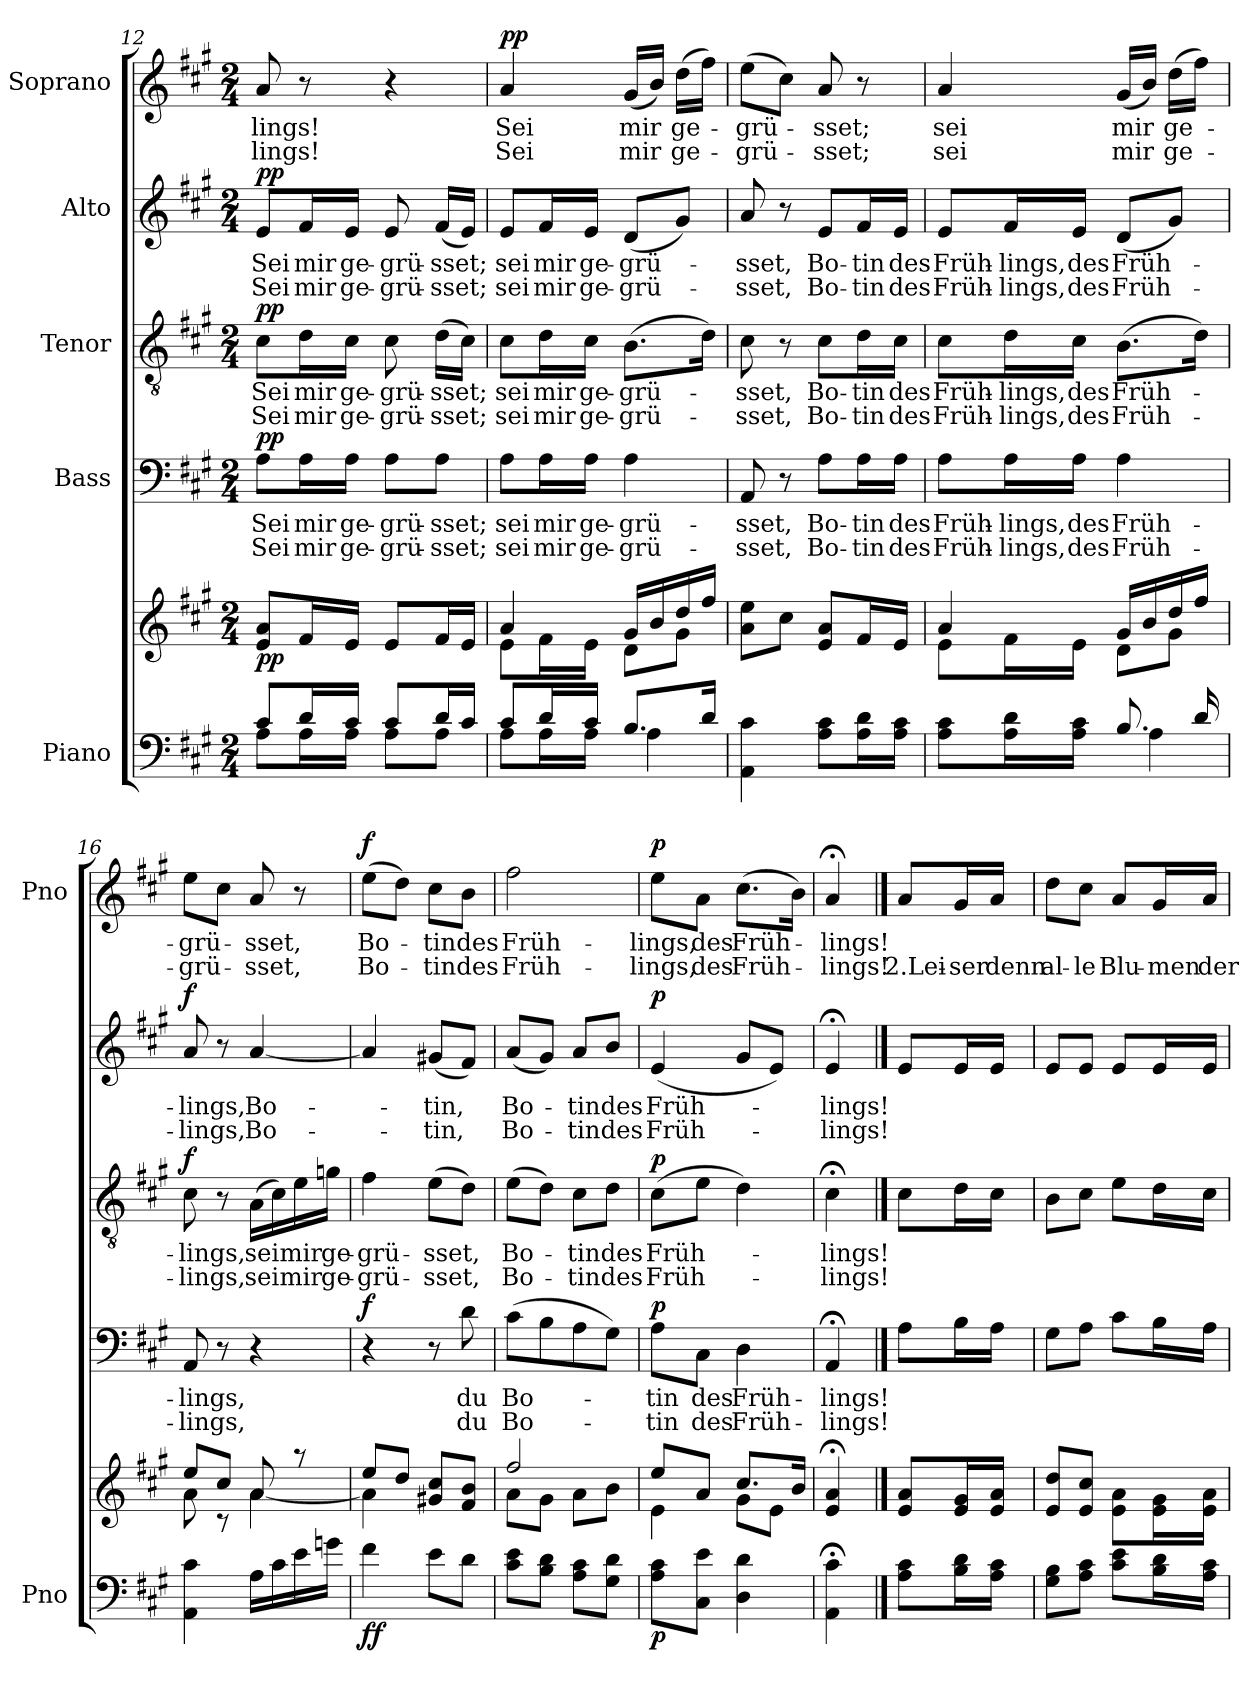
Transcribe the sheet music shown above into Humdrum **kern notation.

**kern	**kern	**dynam	**kern	**text	**text	**dynam	**kern	**text	**text	**dynam	**kern	**text	**text	**dynam	**kern	**text	**text	**dynam
*part5	*part5	*part5	*part4	*part4	*part4	*part4	*part3	*part3	*part3	*part3	*part2	*part2	*part2	*part2	*part1	*part1	*part1	*part1
*staff6	*staff5	*staff5/6	*staff4	*staff4	*staff4	*staff4	*staff3	*staff3	*staff3	*staff3	*staff2	*staff2	*staff2	*staff2	*staff1	*staff1	*staff1	*staff1
*I"Piano	*	*	*I"Bass	*	*	*	*I"Tenor	*	*	*	*I"Alto	*	*	*	*I"Soprano	*	*	*
*I'Pno	*	*	*	*	*	*	*	*	*	*	*	*	*	*	*I'Pno	*	*	*
*clefF4	*clefG2	*	*clefF4	*	*	*	*clefGv2	*	*	*	*clefG2	*	*	*	*clefG2	*	*	*
*k[f#c#g#]	*k[f#c#g#]	*	*k[f#c#g#]	*	*	*	*k[f#c#g#]	*	*	*	*k[f#c#g#]	*	*	*	*k[f#c#g#]	*	*	*
*A:	*A:	*	*A:	*	*	*	*A:	*	*	*	*A:	*	*	*	*A:	*	*	*
*M2/4	*M2/4	*	*M2/4	*	*	*	*M2/4	*	*	*	*M2/4	*	*	*	*M2/4	*	*	*
=12	=12	=12	=12	=12	=12	=12	=12	=12	=12	=12	=12	=12	=12	=12	=12	=12	=12	=12
*^	*	*	*	*	*	*	*	*	*	*	*	*	*	*	*	*	*	*
!	!	!	!LO:DY:b	!	!LO:LY:b	!LO:LY:b	!LO:DY:b	!	!LO:LY:b	!LO:LY:b	!LO:DY:b	!	!LO:LY:b	!LO:LY:b	!LO:DY:b	!	!LO:LY:b	!LO:LY:b	!
8c#/L	8A\L	8e/ 8a/L	pp	8A\L	Sei	Sei	pp	8c#\L	Sei	Sei	pp	8e/L	Sei	Sei	pp	8a/	-lings!	-lings!	.
!	!	!	!	!	!LO:LY:b	!LO:LY:b	!	!	!LO:LY:b	!LO:LY:b	!	!	!LO:LY:b	!LO:LY:b	!	!	!	!	!
16d/L	16A\L	16f#/L	.	16A\L	mir	mir	.	16d\L	mir	mir	.	16f#/L	mir	mir	.	8r	.	.	.
!	!	!	!	!	!LO:LY:b	!LO:LY:b	!	!	!LO:LY:b	!LO:LY:b	!	!	!LO:LY:b	!LO:LY:b	!	!	!	!	!
16c#/JJ	16A\JJ	16e/JJ	.	16A\JJ	ge-	ge-	.	16c#\JJ	ge-	ge-	.	16e/JJ	ge-	ge-	.	.	.	.	.
!	!	!	!	!	!LO:LY:b	!LO:LY:b	!	!	!LO:LY:b	!LO:LY:b	!	!	!LO:LY:b	!LO:LY:b	!	!	!	!	!
8c#/L	8A\L	8e/L	.	8A\L	-grü-	-grü-	.	8c#\	-grü-	-grü-	.	8e/	-grü-	-grü-	.	4r	.	.	.
!	!	!	!	!	!LO:LY:b	!LO:LY:b	!	!	!LO:LY:b	!LO:LY:b	!	!	!LO:LY:b	!LO:LY:b	!	!	!	!	!
16d/L	8A\J	16f#/L	.	8A\J	-sset;	-sset;	.	(>16d\LL	-sset;	-sset;	.	(<16f#/LL	-sset;	-sset;	.	.	.	.	.
16c#/JJ	.	16e/JJ	.	.	.	.	.	16c#\JJ)	.	.	.	16e/JJ)	.	.	.	.	.	.	.
!!LO:PB:g=z
=13	=13	=13	=13	=13	=13	=13	=13	=13	=13	=13	=13	=13	=13	=13	=13	=13	=13	=13	=13
*	*	*^	*	*	*	*	*	*	*	*	*	*	*	*	*	*	*	*	*
!	!	!	!	!	!	!LO:LY:b	!LO:LY:b	!	!	!LO:LY:b	!LO:LY:b	!	!	!LO:LY:b	!LO:LY:b	!	!	!LO:LY:b	!LO:LY:b	!LO:DY:b
8c#/L	8A\L	4a/	8e\L	.	8A\L	sei	sei	.	8c#\L	sei	sei	.	8e/L	sei	sei	.	4a/	Sei	Sei	pp
!	!	!	!	!	!	!LO:LY:b	!LO:LY:b	!	!	!LO:LY:b	!LO:LY:b	!	!	!LO:LY:b	!LO:LY:b	!	!	!	!	!
16d/L	16A\L	.	16f#\L	.	16A\L	mir	mir	.	16d\L	mir	mir	.	16f#/L	mir	mir	.	.	.	.	.
!	!	!	!	!	!	!LO:LY:b	!LO:LY:b	!	!	!LO:LY:b	!LO:LY:b	!	!	!LO:LY:b	!LO:LY:b	!	!	!	!	!
16c#/JJ	16A\JJ	.	16e\JJ	.	16A\JJ	ge-	ge-	.	16c#\JJ	ge-	ge-	.	16e/JJ	ge-	ge-	.	.	.	.	.
!	!	!	!	!	!	!LO:LY:b	!LO:LY:b	!	!	!LO:LY:b	!LO:LY:b	!	!	!LO:LY:b	!LO:LY:b	!	!	!LO:LY:b	!LO:LY:b	!
8.B/L	4A\	16g#/LL	8d\L	.	4A\	-grü-	-grü-	.	(>8.B\L	-grü-	-grü-	.	(<8d/L	-grü-	-grü-	.	(<16g#/LL	mir	mir	.
.	.	16b/	.	.	.	.	.	.	.	.	.	.	.	.	.	.	16b/JJ)	.	.	.
!	!	!	!	!	!	!	!	!	!	!	!	!	!	!	!	!	!	!LO:LY:b	!LO:LY:b	!
.	.	16dd/	8g#\J	.	.	.	.	.	.	.	.	.	8g#/J)	.	.	.	(>16dd\LL	ge-	ge-	.
16d/Jk	.	16ff#/JJ	.	.	.	.	.	.	16d\Jk)	.	.	.	.	.	.	.	16ff#\JJ)	.	.	.
*v	*v	*	*	*	*	*	*	*	*	*	*	*	*	*	*	*	*	*	*	*
*	*v	*v	*	*	*	*	*	*	*	*	*	*	*	*	*	*	*	*	*
=14	=14	=14	=14	=14	=14	=14	=14	=14	=14	=14	=14	=14	=14	=14	=14	=14	=14	=14
!	!	!	!	!LO:LY:b	!LO:LY:b	!	!	!LO:LY:b	!LO:LY:b	!	!	!LO:LY:b	!LO:LY:b	!	!	!LO:LY:b	!LO:LY:b	!
4AA\ 4c#\	8a\ 8ee\L	.	8AA/	-sset,	-sset,	.	8c#\	-sset,	-sset,	.	8a/	-sset,	-sset,	.	(>8ee\L	-grü-	-grü-	.
.	8cc#\J	.	8r	.	.	.	8r	.	.	.	8r	.	.	.	8cc#\J)	.	.	.
!	!	!	!	!LO:LY:b	!LO:LY:b	!	!	!LO:LY:b	!LO:LY:b	!	!	!LO:LY:b	!LO:LY:b	!	!	!LO:LY:b	!LO:LY:b	!
8A\ 8c#\L	8e/ 8a/L	.	8A\L	Bo-	Bo-	.	8c#\L	Bo-	Bo-	.	8e/L	Bo-	Bo-	.	8a/	-sset;	-sset;	.
!	!	!	!	!LO:LY:b	!LO:LY:b	!	!	!LO:LY:b	!LO:LY:b	!	!	!LO:LY:b	!LO:LY:b	!	!	!	!	!
16A\ 16d\L	16f#/L	.	16A\L	-tin	-tin	.	16d\L	-tin	-tin	.	16f#/L	-tin	-tin	.	8r	.	.	.
!	!	!	!	!LO:LY:b	!LO:LY:b	!	!	!LO:LY:b	!LO:LY:b	!	!	!LO:LY:b	!LO:LY:b	!	!	!	!	!
16A\ 16c#\JJ	16e/JJ	.	16A\JJ	des	des	.	16c#\JJ	des	des	.	16e/JJ	des	des	.	.	.	.	.
=15	=15	=15	=15	=15	=15	=15	=15	=15	=15	=15	=15	=15	=15	=15	=15	=15	=15	=15
*^	*^	*	*	*	*	*	*	*	*	*	*	*	*	*	*	*	*	*
!	!	!	!	!	!	!LO:LY:b	!LO:LY:b	!	!	!LO:LY:b	!LO:LY:b	!	!	!LO:LY:b	!LO:LY:b	!	!	!LO:LY:b	!LO:LY:b	!
8A\ 8c#\L	4ryy	4a/	8e\L	.	8A\L	Früh-	Früh-	.	8c#\L	Früh-	Früh-	.	8e/L	Früh-	Früh-	.	4a/	sei	sei	.
!	!	!	!	!	!	!LO:LY:b	!LO:LY:b	!	!	!LO:LY:b	!LO:LY:b	!	!	!LO:LY:b	!LO:LY:b	!	!	!	!	!
16A\ 16d\L	.	.	16f#\L	.	16A\L	-lings,	-lings,	.	16d\L	-lings,	-lings,	.	16f#/L	-lings,	-lings,	.	.	.	.	.
!	!	!	!	!	!	!LO:LY:b	!LO:LY:b	!	!	!LO:LY:b	!LO:LY:b	!	!	!LO:LY:b	!LO:LY:b	!	!	!	!	!
16A\ 16c#\JJ	.	.	16e\JJ	.	16A\JJ	des	des	.	16c#\JJ	des	des	.	16e/JJ	des	des	.	.	.	.	.
!	!	!	!	!	!	!LO:LY:b	!LO:LY:b	!	!	!LO:LY:b	!LO:LY:b	!	!	!LO:LY:b	!LO:LY:b	!	!	!LO:LY:b	!LO:LY:b	!
8.B/	4A\	16g#/LL	8d\L	.	4A\	Früh-	Früh-	.	(>8.B\L	Früh-	Früh-	.	(<8d/L	Früh-	Früh-	.	(<16g#/LL	mir	mir	.
.	.	16b/	.	.	.	.	.	.	.	.	.	.	.	.	.	.	16b/JJ)	.	.	.
!	!	!	!	!	!	!	!	!	!	!	!	!	!	!	!	!	!	!LO:LY:b	!LO:LY:b	!
.	.	16dd/	8g#\J	.	.	.	.	.	.	.	.	.	8g#/J)	.	.	.	(>16dd\LL	ge-	ge-	.
16d/	.	16ff#/JJ	.	.	.	.	.	.	16d\Jk)	.	.	.	.	.	.	.	16ff#\JJ)	.	.	.
*v	*v	*	*	*	*	*	*	*	*	*	*	*	*	*	*	*	*	*	*	*
=16	=16	=16	=16	=16	=16	=16	=16	=16	=16	=16	=16	=16	=16	=16	=16	=16	=16	=16	=16
!	!	!	!	!	!LO:LY:b	!LO:LY:b	!	!	!LO:LY:b	!LO:LY:b	!LO:DY:b	!	!LO:LY:b	!LO:LY:b	!LO:DY:b	!	!LO:LY:b	!LO:LY:b	!
4AA\ 4c#\	8ee/L	8a\	.	8AA/	-lings,	-lings,	.	8c#\	-lings,	-lings,	f	8a/	-lings,	-lings,	f	8ee\L	-grü-	-grü-	.
.	8cc#/J	8rc	.	8r	.	.	.	8r	.	.	.	8r	.	.	.	8cc#\J	.	.	.
!	!	!	!	!	!	!	!	!	!LO:LY:b	!LO:LY:b	!	!	!LO:LY:b	!LO:LY:b	!	!	!LO:LY:b	!LO:LY:b	!
16A\LL	8a/	[4a\	.	4r	.	.	.	(>16A\LL	sei	sei	.	[4a/	Bo-	Bo-	.	8a/	-sset,	-sset,	.
16c#\	.	.	.	.	.	.	.	16c#\)	.	.	.	.	.	.	.	.	.	.	.
!	!	!	!	!	!	!	!	!	!LO:LY:b	!LO:LY:b	!	!	!	!	!	!	!	!	!
16e\	8raa	.	.	.	.	.	.	16e\	mir	mir	.	.	.	.	.	8r	.	.	.
!	!	!	!	!	!	!	!	!	!LO:LY:b	!LO:LY:b	!	!	!	!	!	!	!	!	!
16gn\JJ	.	.	.	.	.	.	.	16gn\JJ	ge-	ge-	.	.	.	.	.	.	.	.	.
!!LO:PB:g=z
=17	=17	=17	=17	=17	=17	=17	=17	=17	=17	=17	=17	=17	=17	=17	=17	=17	=17	=17	=17
!	!	!	!LO:DY:b=2	!	!	!	!	!	!LO:LY:b	!LO:LY:b	!	!	!	!	!	!	!LO:LY:b	!LO:LY:b	!
!	!	!	!LO:DY:n=1:b	!	!	!	!LO:DY:b	!	!	!	!	!	!	!	!	!	!	!	!LO:DY:b
4f#\	8ee/L	4a\]	f f	4r	.	.	f	4f#\	-grü-	-grü-	.	4a/]	.	.	.	(>8ee\L	Bo-	Bo-	f
.	8dd/J	.	.	.	.	.	.	.	.	.	.	.	.	.	.	8dd\J)	.	.	.
!	!	!	!	!	!	!	!	!	!LO:LY:b	!LO:LY:b	!	!	!LO:LY:b	!LO:LY:b	!	!	!LO:LY:b	!LO:LY:b	!
8e\L	8g#X/ 8cc#/L	4ryy	.	8r	.	.	.	(>8e\L	-sset,	-sset,	.	(<8g#X/L	-tin,	-tin,	.	8cc#\L	-tin	-tin	.
!	!	!	!	!	!LO:LY:b	!LO:LY:b	!	!	!	!	!	!	!	!	!	!	!LO:LY:b	!LO:LY:b	!
8d\J	8f#/ 8b/J	.	.	8d\	du	du	.	8d\J)	.	.	.	8f#/J)	.	.	.	8b\J	des	des	.
=18	=18	=18	=18	=18	=18	=18	=18	=18	=18	=18	=18	=18	=18	=18	=18	=18	=18	=18	=18
!	!	!	!	!	!LO:LY:b	!LO:LY:b	!	!	!LO:LY:b	!LO:LY:b	!	!	!LO:LY:b	!LO:LY:b	!	!	!LO:LY:b	!LO:LY:b	!
8c#\ 8e\L	2ff#/	8a\L	.	(>8c#\L	Bo-	Bo-	.	(>8e\L	Bo-	Bo-	.	(<8a/L	Bo-	Bo-	.	2ff#\	Früh-	Früh-	.
8B\ 8d\J	.	8g#\J	.	8B\	.	.	.	8d\J)	.	.	.	8g#/J)	.	.	.	.	.	.	.
!	!	!	!	!	!	!	!	!	!LO:LY:b	!LO:LY:b	!	!	!LO:LY:b	!LO:LY:b	!	!	!	!	!
8A\ 8c#\L	.	8a\L	.	8A\	.	.	.	8c#\L	-tin	-tin	.	8a/L	-tin	-tin	.	.	.	.	.
!	!	!	!	!	!	!	!	!	!LO:LY:b	!LO:LY:b	!	!	!LO:LY:b	!LO:LY:b	!	!	!	!	!
8G#\ 8d\J	.	8b\J	.	8G#\J)	.	.	.	8d\J	des	des	.	8b/J	des	des	.	.	.	.	.
=19	=19	=19	=19	=19	=19	=19	=19	=19	=19	=19	=19	=19	=19	=19	=19	=19	=19	=19	=19
!	!	!	!LO:DY:b=2	!	!LO:LY:b	!LO:LY:b	!LO:DY:b	!	!LO:LY:b	!LO:LY:b	!LO:DY:b	!	!LO:LY:b	!LO:LY:b	!LO:DY:b	!	!LO:LY:b	!LO:LY:b	!LO:DY:b
8A\ 8c#\L	8ee/L	4e\	p	8A\L	-tin	-tin	p	(>8c#\L	Früh-	Früh-	p	(<4e/	Früh-	Früh-	p	8ee\L	-lings,	-lings,	p
!	!	!	!	!	!LO:LY:b	!LO:LY:b	!	!	!	!	!	!	!	!	!	!	!LO:LY:b	!LO:LY:b	!
8C#\ 8e\J	8a/J	.	.	8C#\J	des	des	.	8e\J	.	.	.	.	.	.	.	8a\J	des	des	.
!	!	!	!	!	!LO:LY:b	!LO:LY:b	!	!	!	!	!	!	!	!	!	!	!LO:LY:b	!LO:LY:b	!
4D\ 4d\	8.cc#/L	8g#\L	.	4D\	Früh-	Früh-	.	4d\)	.	.	.	8g#/L	.	.	.	(>8.cc#\L	Früh-	Früh-	.
.	.	8e\J	.	.	.	.	.	.	.	.	.	8e/J)	.	.	.	.	.	.	.
.	16b/Jk	.	.	.	.	.	.	.	.	.	.	.	.	.	.	16b\Jk)	.	.	.
*	*v	*v	*	*	*	*	*	*	*	*	*	*	*	*	*	*	*	*	*
=20	=20	=20	=20	=20	=20	=20	=20	=20	=20	=20	=20	=20	=20	=20	=20	=20	=20	=20
!	!	!	!	!LO:LY:b	!LO:LY:b	!	!	!LO:LY:b	!LO:LY:b	!	!	!LO:LY:b	!LO:LY:b	!	!	!LO:LY:b	!LO:LY:b	!
4AA\;< 4c#\;<	4e/;< 4a/;<	.	4AA;</	-lings!	-lings!	.	4c#;<\	-lings!	-lings!	.	4e;</	-lings!	-lings!	.	4a;</	-lings!	-lings!	.
==21	==21	==21	==21	==21	==21	==21	==21	==21	==21	==21	==21	==21	==21	==21	==21	==21	==21	==21
!	!	!	!	!	!	!	!	!	!	!	!	!	!	!	!	!	!LO:LY:b	!
8A\ 8c#\L	8e/ 8a/L	.	8A\L	.	.	.	8c#\L	.	.	.	8e/L	.	.	.	8a/L	.	2.Lei-	.
!	!	!	!	!	!	!	!	!	!	!	!	!	!	!	!	!	!LO:LY:b	!
16B\ 16d\L	16e/ 16g#/L	.	16B\L	.	.	.	16d\L	.	.	.	16e/L	.	.	.	16g#/L	.	-ser	.
!	!	!	!	!	!	!	!	!	!	!	!	!	!	!	!	!	!LO:LY:b	!
16A\ 16c#\JJ	16e/ 16a/JJ	.	16A\JJ	.	.	.	16c#\JJ	.	.	.	16e/JJ	.	.	.	16a/JJ	.	denn	.
=22	=22	=22	=22	=22	=22	=22	=22	=22	=22	=22	=22	=22	=22	=22	=22	=22	=22	=22
!	!	!	!	!	!	!	!	!	!	!	!	!	!	!	!	!	!LO:LY:b	!
8G#\ 8B\L	8e/ 8dd/L	.	8G#\L	.	.	.	8B\L	.	.	.	8e/L	.	.	.	8dd\L	.	al-	.
!	!	!	!	!	!	!	!	!	!	!	!	!	!	!	!	!	!LO:LY:b	!
8A\ 8c#\J	8e/ 8cc#/J	.	8A\J	.	.	.	8c#\J	.	.	.	8e/J	.	.	.	8cc#\J	.	-le	.
!	!	!	!	!	!	!	!	!	!	!	!	!	!	!	!	!	!LO:LY:b	!
8c#\ 8e\L	8e\ 8a\L	.	8c#\L	.	.	.	8e\L	.	.	.	8e/L	.	.	.	8a/L	.	Blu-	.
!	!	!	!	!	!	!	!	!	!	!	!	!	!	!	!	!	!LO:LY:b	!
16B\ 16d\L	16e\ 16g#\L	.	16B\L	.	.	.	16d\L	.	.	.	16e/L	.	.	.	16g#/L	.	-men	.
!	!	!	!	!	!	!	!	!	!	!	!	!	!	!	!	!	!LO:LY:b	!
16A\ 16c#\JJ	16e\ 16a\JJ	.	16A\JJ	.	.	.	16c#\JJ	.	.	.	16e/JJ	.	.	.	16a/JJ	.	der	.
=	=	=	=	=	=	=	=	=	=	=	=	=	=	=	=	=	=	=
*-	*-	*-	*-	*-	*-	*-	*-	*-	*-	*-	*-	*-	*-	*-	*-	*-	*-	*-
